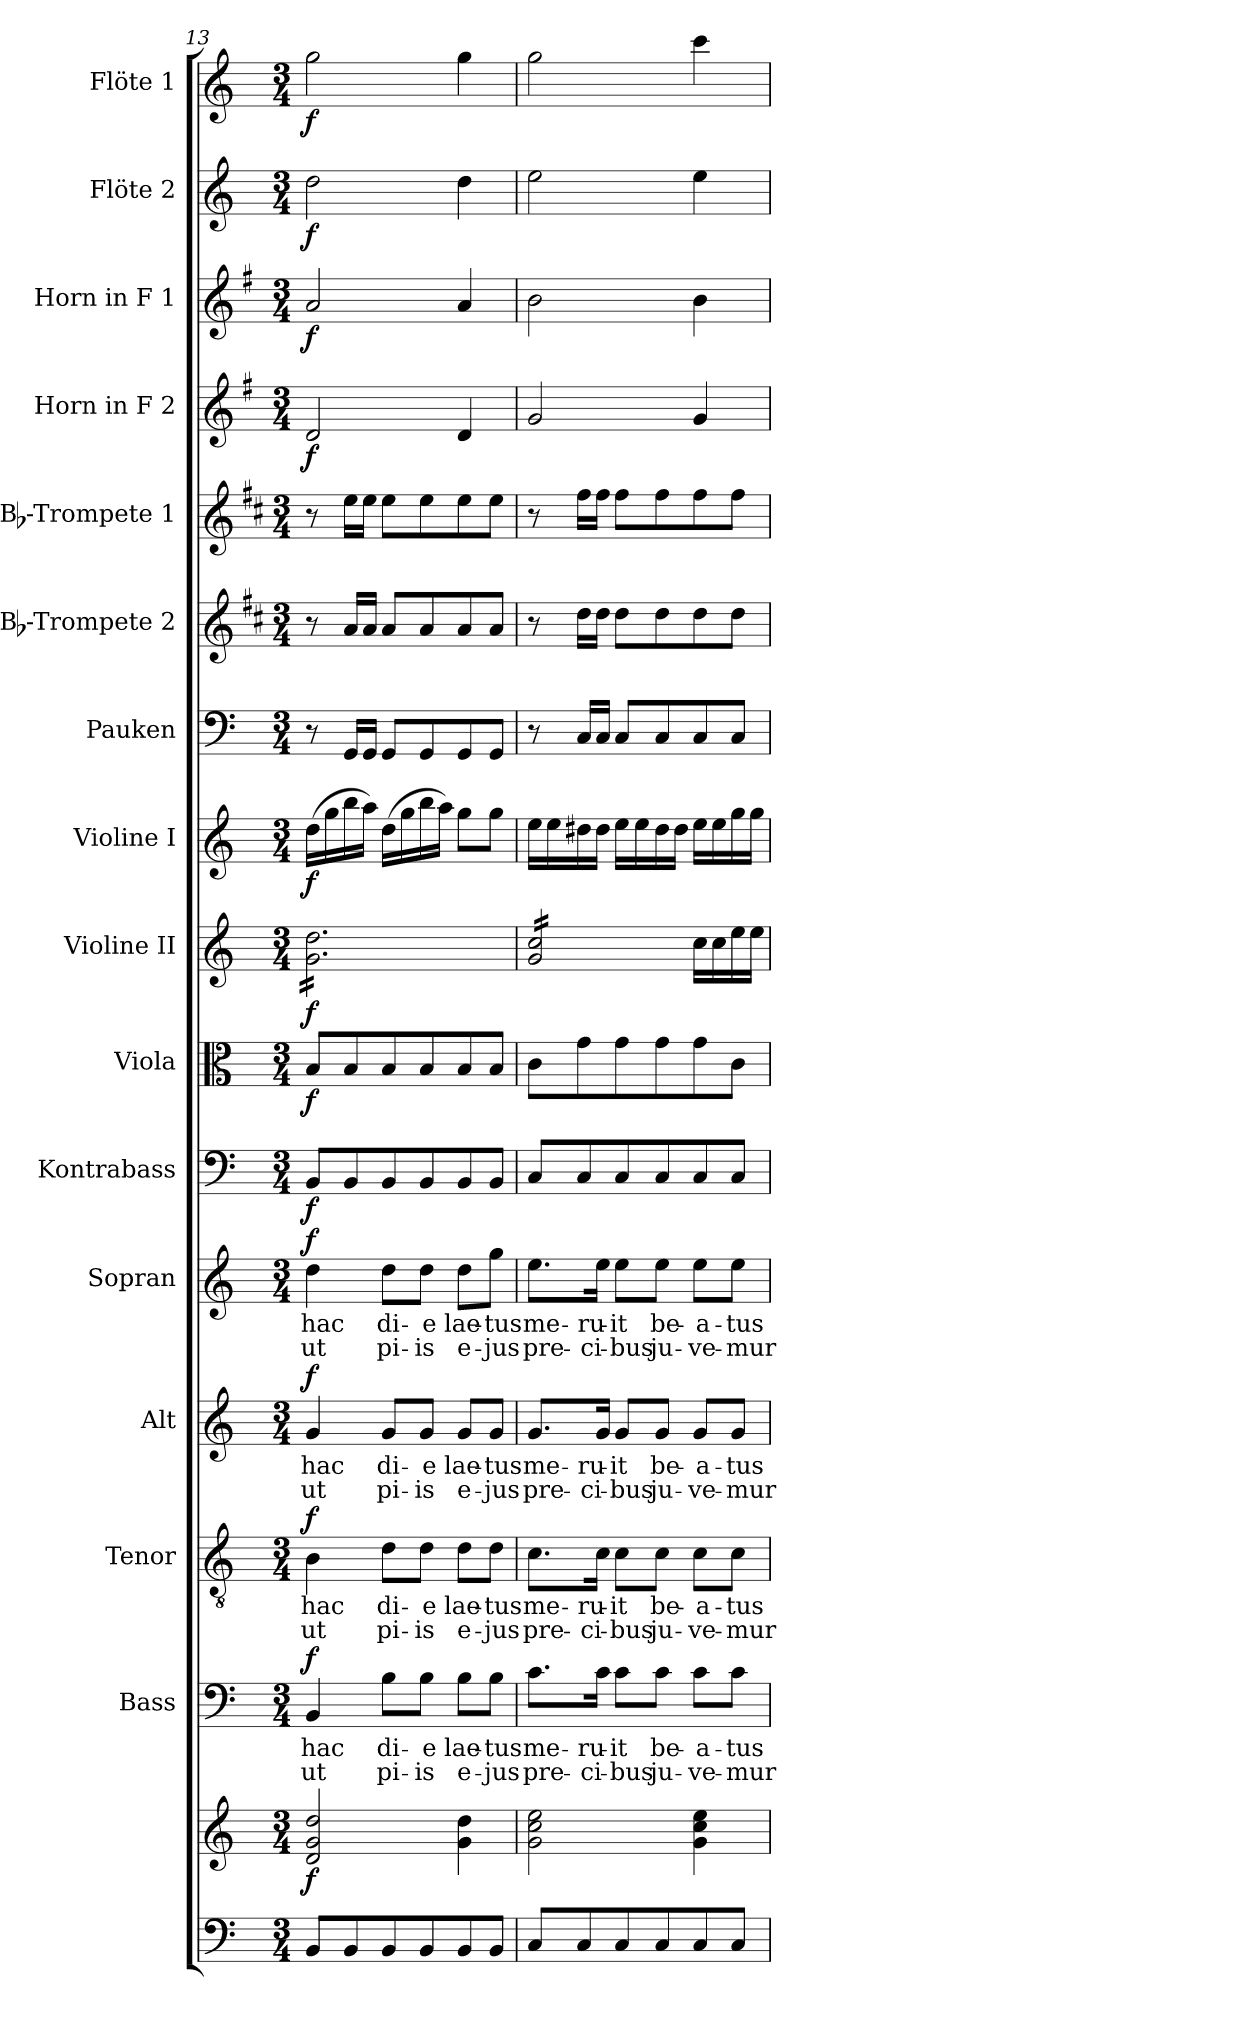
**kern	**kern	**dynam	**kern	**text	**text	**dynam	**kern	**text	**text	**dynam	**kern	**text	**text	**dynam	**kern	**text	**text	**dynam	**kern	**dynam	**kern	**dynam	**kern	**dynam	**kern	**dynam	**kern	**kern	**kern	**kern	**dynam	**kern	**dynam	**kern	**dynam	**kern	**dynam
*part16	*part16	*part16	*part15	*part15	*part15	*part15	*part14	*part14	*part14	*part14	*part13	*part13	*part13	*part13	*part12	*part12	*part12	*part12	*part11	*part11	*part10	*part10	*part9	*part9	*part8	*part8	*part7	*part6	*part5	*part4	*part4	*part3	*part3	*part2	*part2	*part1	*part1
*staff17	*staff16	*staff16/17	*staff15	*staff15	*staff15	*staff15	*staff14	*staff14	*staff14	*staff14	*staff13	*staff13	*staff13	*staff13	*staff12	*staff12	*staff12	*staff12	*staff11	*staff11	*staff10	*staff10	*staff9	*staff9	*staff8	*staff8	*staff7	*staff6	*staff5	*staff4	*staff4	*staff3	*staff3	*staff2	*staff2	*staff1	*staff1
*	*	*	*I"Bass	*	*	*	*I"Tenor	*	*	*	*I"Alt	*	*	*	*I"Sopran	*	*	*	*I"Kontrabass	*	*I"Viola	*	*I"Violine II	*	*I"Violine I	*	*I"Pauken	*I"Bb-Trompete 2	*I"Bb-Trompete 1	*I"Horn in F 2	*	*I"Horn in F 1	*	*I"Flöte 2	*	*I"Flöte 1	*
*	*	*	*I'B.	*	*	*	*I'T.	*	*	*	*I'A.	*	*	*	*I'S.	*	*	*	*I'Kb.	*	*I'Vla.	*	*I'Vl. II	*	*I'Vl. I	*	*I'Pk.	*I'Bb Trp. 2	*I'Bb Trp. 1	*	*	*	*	*I'Fl. 2	*	*I'Fl. 1	*
*clefF4	*clefG2	*	*clefF4	*	*	*	*clefGv2	*	*	*	*clefG2	*	*	*	*clefG2	*	*	*	*clefF4	*	*clefC3	*	*clefG2	*	*clefG2	*	*clefF4	*clefG2	*clefG2	*clefG2	*	*clefG2	*	*clefG2	*	*clefG2	*
*	*	*	*	*	*	*	*	*	*	*	*	*	*	*	*	*	*	*	*ITrd7c12	*	*	*	*	*	*	*	*	*ITrd1c2	*ITrd1c2	*ITrd4c7	*	*ITrd4c7	*	*	*	*	*
*k[]	*k[]	*	*k[]	*	*	*	*k[]	*	*	*	*k[]	*	*	*	*k[]	*	*	*	*k[]	*	*k[]	*	*k[]	*	*k[]	*	*k[]	*k[]	*k[]	*k[]	*	*k[]	*	*k[]	*	*k[]	*
*C:	*C:	*	*C:	*	*	*	*C:	*	*	*	*C:	*	*	*	*C:	*	*	*	*C:	*	*C:	*	*C:	*	*C:	*	*C:	*C:	*C:	*C:	*	*C:	*	*C:	*	*C:	*
*M3/4	*M3/4	*	*M3/4	*	*	*	*M3/4	*	*	*	*M3/4	*	*	*	*M3/4	*	*	*	*M3/4	*	*M3/4	*	*M3/4	*	*M3/4	*	*M3/4	*M3/4	*M3/4	*M3/4	*	*M3/4	*	*M3/4	*	*M3/4	*
=13	=13	=13	=13	=13	=13	=13	=13	=13	=13	=13	=13	=13	=13	=13	=13	=13	=13	=13	=13	=13	=13	=13	=13	=13	=13	=13	=13	=13	=13	=13	=13	=13	=13	=13	=13	=13	=13
!	!	!LO:DY:b	!	!LO:LY:b	!LO:LY:b	!LO:DY:a	!	!LO:LY:b	!LO:LY:b	!LO:DY:a	!	!LO:LY:b	!LO:LY:b	!LO:DY:a	!	!LO:LY:b	!LO:LY:b	!LO:DY:a	!	!LO:DY:b	!	!LO:DY:b	!	!LO:DY:b	!	!LO:DY:b	!	!	!	!	!LO:DY:b	!	!LO:DY:b	!	!LO:DY:b	!	!LO:DY:b
*	*	*	*	*	*	*	*	*	*	*	*	*	*	*	*	*	*	*	*	*	*	*	*tremolo	*	*	*	*	*	*	*	*	*	*	*	*	*	*
8BB/L	2d/ 2g/ 2dd/	f	4BB/	hac	ut	f	4B\	hac	ut	f	4g/	hac	ut	f	4dd\	hac	ut	f	8BBB/L	f	8B/L	f	16g\ 16dd\LL	f	(>16dd\LL	f	8r	8r	8r	2G/	f	2d/	f	2dd\	f	2gg\	f
.	.	.	.	.	.	.	.	.	.	.	.	.	.	.	.	.	.	.	.	.	.	.	16g\ 16dd\	.	16gg\	.	.	.	.	.	.	.	.	.	.	.	.
8BB/	.	.	.	.	.	.	.	.	.	.	.	.	.	.	.	.	.	.	8BBB/	.	8B/	.	16g\ 16dd\	.	16bb\	.	16GG/LL	16g/LL	16dd\LL	.	.	.	.	.	.	.	.
.	.	.	.	.	.	.	.	.	.	.	.	.	.	.	.	.	.	.	.	.	.	.	16g\ 16dd\	.	16aa\JJ)	.	16GG/JJ	16g/JJ	16dd\JJ	.	.	.	.	.	.	.	.
!	!	!	!	!LO:LY:b	!LO:LY:b	!	!	!LO:LY:b	!LO:LY:b	!	!	!LO:LY:b	!LO:LY:b	!	!	!LO:LY:b	!LO:LY:b	!	!	!	!	!	!	!	!	!	!	!	!	!	!	!	!	!	!	!	!
8BB/	.	.	8B\L	di-	pi-	.	8d\L	di-	pi-	.	8g/L	di-	pi-	.	8dd\L	di-	pi-	.	8BBB/	.	8B/	.	16g\ 16dd\	.	(>16dd\LL	.	8GG/L	8g/L	8dd\L	.	.	.	.	.	.	.	.
.	.	.	.	.	.	.	.	.	.	.	.	.	.	.	.	.	.	.	.	.	.	.	16g\ 16dd\	.	16gg\	.	.	.	.	.	.	.	.	.	.	.	.
!	!	!	!	!LO:LY:b	!LO:LY:b	!	!	!LO:LY:b	!LO:LY:b	!	!	!LO:LY:b	!LO:LY:b	!	!	!LO:LY:b	!LO:LY:b	!	!	!	!	!	!	!	!	!	!	!	!	!	!	!	!	!	!	!	!
8BB/	.	.	8B\J	-e	-is	.	8d\J	-e	-is	.	8g/J	-e	-is	.	8dd\J	-e	-is	.	8BBB/	.	8B/	.	16g\ 16dd\	.	16bb\	.	8GG/	8g/	8dd\	.	.	.	.	.	.	.	.
.	.	.	.	.	.	.	.	.	.	.	.	.	.	.	.	.	.	.	.	.	.	.	16g\ 16dd\	.	16aa\JJ)	.	.	.	.	.	.	.	.	.	.	.	.
!	!	!	!	!LO:LY:b	!LO:LY:b	!	!	!LO:LY:b	!LO:LY:b	!	!	!LO:LY:b	!LO:LY:b	!	!	!LO:LY:b	!LO:LY:b	!	!	!	!	!	!	!	!	!	!	!	!	!	!	!	!	!	!	!	!
8BB/	4g\ 4dd\	.	8B\L	lae-	e-	.	8d\L	lae-	e-	.	8g/L	lae-	e-	.	8dd\L	lae-	e-	.	8BBB/	.	8B/	.	16g\ 16dd\	.	8gg\L	.	8GG/	8g/	8dd\	4G/	.	4d/	.	4dd\	.	4gg\	.
.	.	.	.	.	.	.	.	.	.	.	.	.	.	.	.	.	.	.	.	.	.	.	16g\ 16dd\	.	.	.	.	.	.	.	.	.	.	.	.	.	.
!	!	!	!	!LO:LY:b	!LO:LY:b	!	!	!LO:LY:b	!LO:LY:b	!	!	!LO:LY:b	!LO:LY:b	!	!	!LO:LY:b	!LO:LY:b	!	!	!	!	!	!	!	!	!	!	!	!	!	!	!	!	!	!	!	!
8BB/J	.	.	8B\J	-tus	-jus	.	8d\J	-tus	-jus	.	8g/J	-tus	-jus	.	8gg\J	-tus	-jus	.	8BBB/J	.	8B/J	.	16g\ 16dd\	.	8gg\J	.	8GG/J	8g/J	8dd\J	.	.	.	.	.	.	.	.
.	.	.	.	.	.	.	.	.	.	.	.	.	.	.	.	.	.	.	.	.	.	.	16g\ 16dd\JJ	.	.	.	.	.	.	.	.	.	.	.	.	.	.
=14	=14	=14	=14	=14	=14	=14	=14	=14	=14	=14	=14	=14	=14	=14	=14	=14	=14	=14	=14	=14	=14	=14	=14	=14	=14	=14	=14	=14	=14	=14	=14	=14	=14	=14	=14	=14	=14
!	!	!	!	!LO:LY:b	!LO:LY:b	!	!	!LO:LY:b	!LO:LY:b	!	!	!LO:LY:b	!LO:LY:b	!	!	!LO:LY:b	!LO:LY:b	!	!	!	!	!	!	!	!	!	!	!	!	!	!	!	!	!	!	!	!
8C/L	2g\ 2cc\ 2ee\	.	8.c\L	me-	pre-	.	8.c\L	me-	pre-	.	8.g/L	me-	pre-	.	8.ee\L	me-	pre-	.	8CC/L	.	8c\L	.	16g/ 16cc/LL	.	16ee\LL	.	8r	8r	8r	2c/	.	2e\	.	2ee\	.	2gg\	.
.	.	.	.	.	.	.	.	.	.	.	.	.	.	.	.	.	.	.	.	.	.	.	16g/ 16cc/	.	16ee\	.	.	.	.	.	.	.	.	.	.	.	.
8C/	.	.	.	.	.	.	.	.	.	.	.	.	.	.	.	.	.	.	8CC/	.	8g\	.	16g/ 16cc/	.	16dd#X\	.	16C/LL	16cc\LL	16ee\LL	.	.	.	.	.	.	.	.
!	!	!	!	!LO:LY:b	!LO:LY:b	!	!	!LO:LY:b	!LO:LY:b	!	!	!LO:LY:b	!LO:LY:b	!	!	!LO:LY:b	!LO:LY:b	!	!	!	!	!	!	!	!	!	!	!	!	!	!	!	!	!	!	!	!
.	.	.	16c\Jk	-ru-	-ci-	.	16c\Jk	-ru-	-ci-	.	16g/Jk	-ru-	-ci-	.	16ee\Jk	-ru-	-ci-	.	.	.	.	.	16g/ 16cc/	.	16dd#\JJ	.	16C/JJ	16cc\JJ	16ee\JJ	.	.	.	.	.	.	.	.
!	!	!	!	!LO:LY:b	!LO:LY:b	!	!	!LO:LY:b	!LO:LY:b	!	!	!LO:LY:b	!LO:LY:b	!	!	!LO:LY:b	!LO:LY:b	!	!	!	!	!	!	!	!	!	!	!	!	!	!	!	!	!	!	!	!
8C/	.	.	8c\L	-it	-bus	.	8c\L	-it	-bus	.	8g/L	-it	-bus	.	8ee\L	-it	-bus	.	8CC/	.	8g\	.	16g/ 16cc/	.	16ee\LL	.	8C/L	8cc\L	8ee\L	.	.	.	.	.	.	.	.
.	.	.	.	.	.	.	.	.	.	.	.	.	.	.	.	.	.	.	.	.	.	.	16g/ 16cc/	.	16ee\	.	.	.	.	.	.	.	.	.	.	.	.
!	!	!	!	!LO:LY:b	!LO:LY:b	!	!	!LO:LY:b	!LO:LY:b	!	!	!LO:LY:b	!LO:LY:b	!	!	!LO:LY:b	!LO:LY:b	!	!	!	!	!	!	!	!	!	!	!	!	!	!	!	!	!	!	!	!
8C/	.	.	8c\J	be-	ju-	.	8c\J	be-	ju-	.	8g/J	be-	ju-	.	8ee\J	be-	ju-	.	8CC/	.	8g\	.	16g/ 16cc/	.	16dd#\	.	8C/	8cc\	8ee\	.	.	.	.	.	.	.	.
.	.	.	.	.	.	.	.	.	.	.	.	.	.	.	.	.	.	.	.	.	.	.	16g/ 16cc/JJ	.	16dd#\JJ	.	.	.	.	.	.	.	.	.	.	.	.
*	*	*	*	*	*	*	*	*	*	*	*	*	*	*	*	*	*	*	*	*	*	*	*Xtremolo	*	*	*	*	*	*	*	*	*	*	*	*	*	*
!	!	!	!	!LO:LY:b	!LO:LY:b	!	!	!LO:LY:b	!LO:LY:b	!	!	!LO:LY:b	!LO:LY:b	!	!	!LO:LY:b	!LO:LY:b	!	!	!	!	!	!	!	!	!	!	!	!	!	!	!	!	!	!	!	!
8C/	4g\ 4cc\ 4ee\	.	8c\L	-a-	-ve-	.	8c\L	-a-	-ve-	.	8g/L	-a-	-ve-	.	8ee\L	-a-	-ve-	.	8CC/	.	8g\	.	16cc\LL	.	16ee\LL	.	8C/	8cc\	8ee\	4c/	.	4e\	.	4ee\	.	4ccc\	.
.	.	.	.	.	.	.	.	.	.	.	.	.	.	.	.	.	.	.	.	.	.	.	16cc\	.	16ee\	.	.	.	.	.	.	.	.	.	.	.	.
!	!	!	!	!LO:LY:b	!LO:LY:b	!	!	!LO:LY:b	!LO:LY:b	!	!	!LO:LY:b	!LO:LY:b	!	!	!LO:LY:b	!LO:LY:b	!	!	!	!	!	!	!	!	!	!	!	!	!	!	!	!	!	!	!	!
8C/J	.	.	8c\J	-tus	-mur	.	8c\J	-tus	-mur	.	8g/J	-tus	-mur	.	8ee\J	-tus	-mur	.	8CC/J	.	8c\J	.	16ee\	.	16gg\	.	8C/J	8cc\J	8ee\J	.	.	.	.	.	.	.	.
.	.	.	.	.	.	.	.	.	.	.	.	.	.	.	.	.	.	.	.	.	.	.	16ee\JJ	.	16gg\JJ	.	.	.	.	.	.	.	.	.	.	.	.
=	=	=	=	=	=	=	=	=	=	=	=	=	=	=	=	=	=	=	=	=	=	=	=	=	=	=	=	=	=	=	=	=	=	=	=	=	=
*-	*-	*-	*-	*-	*-	*-	*-	*-	*-	*-	*-	*-	*-	*-	*-	*-	*-	*-	*-	*-	*-	*-	*-	*-	*-	*-	*-	*-	*-	*-	*-	*-	*-	*-	*-	*-	*-
